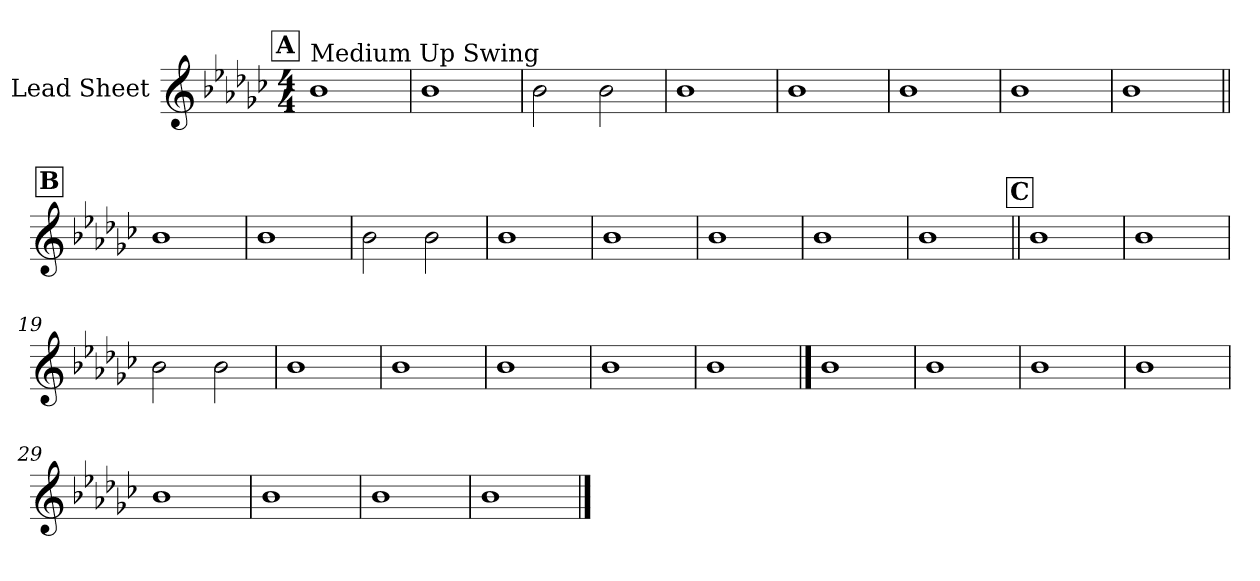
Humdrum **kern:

**kern
*part1
*staff1
*I"Lead Sheet
*clefG2
*k[b-e-a-d-g-c-]
*e-:
*M4/4
!!LO:REH:place=s1:a:fs=14:t=A
=1
!LO:TX:a:t=Medium Up Swing
1b-
=2
1b-
=3
2b-\
2b-\
=4
1b-
!!LO:LB:g=z
=5
1b-
=6
1b-
=7
1b-
=8
1b-
!!LO:LB:g=z
!!LO:REH:place=s1:a:fs=14:t=B
=9||
1b-
=10
1b-
=11
2b-\
2b-\
=12
1b-
!!LO:LB:g=z
=13
1b-
=14
1b-
=15
1b-
=16
1b-
!!LO:LB:g=z
!!LO:REH:place=s1:a:fs=14:t=C
=17||
1b-
=18
1b-
=19
2b-\
2b-\
=20
1b-
!!LO:LB:g=z
=21
1b-
=22
1b-
=23
1b-
=24
1b-
!!LO:LB:g=z
==25
1b-
=26
1b-
=27
1b-
=28
1b-
!!LO:LB:g=z
=29
1b-
=30
1b-
=31
1b-
=32
1b-
==
*-
